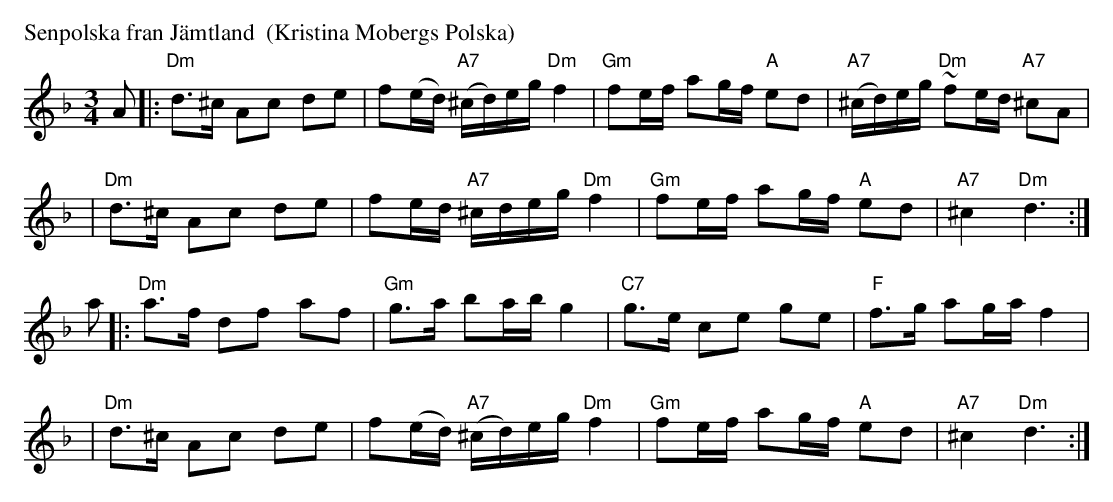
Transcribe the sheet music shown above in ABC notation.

X:1
P: Senpolska fran J\"amtland  (Kristina Mobergs Polska)
M: 3/4
L: 1/8
K: Dm
A \
|: "Dm"d>^c  Ac de | f(e/d/) "A7"(^c/d/)e/g/ "Dm"f2 \
| "Gm"fe/f/ ag/f/ "A"ed | "A7"(^c/d/)e/g/ "Dm"~fe/d/ "A7"^cA |
| "Dm"d>^c  Ac de | fe/d/ "A7"^c/d/e/g/ "Dm"f2 \
| "Gm"fe/f/ ag/f/ "A"ed | "A7"^c2 "Dm"d3 :|
a \
|: "Dm"a>f df af- | "Gm"g>a- ba/b/ g2 \
| "C7"g>e ce ge- | "F"f>g- ag/a/ f2 |
| "Dm"d>^c  Ac de | f(e/d/) "A7"(^c/d/)e/g/ "Dm"f2 \
| "Gm"fe/f/ ag/f/ "A"ed | "A7"^c2 "Dm"d3 :|
